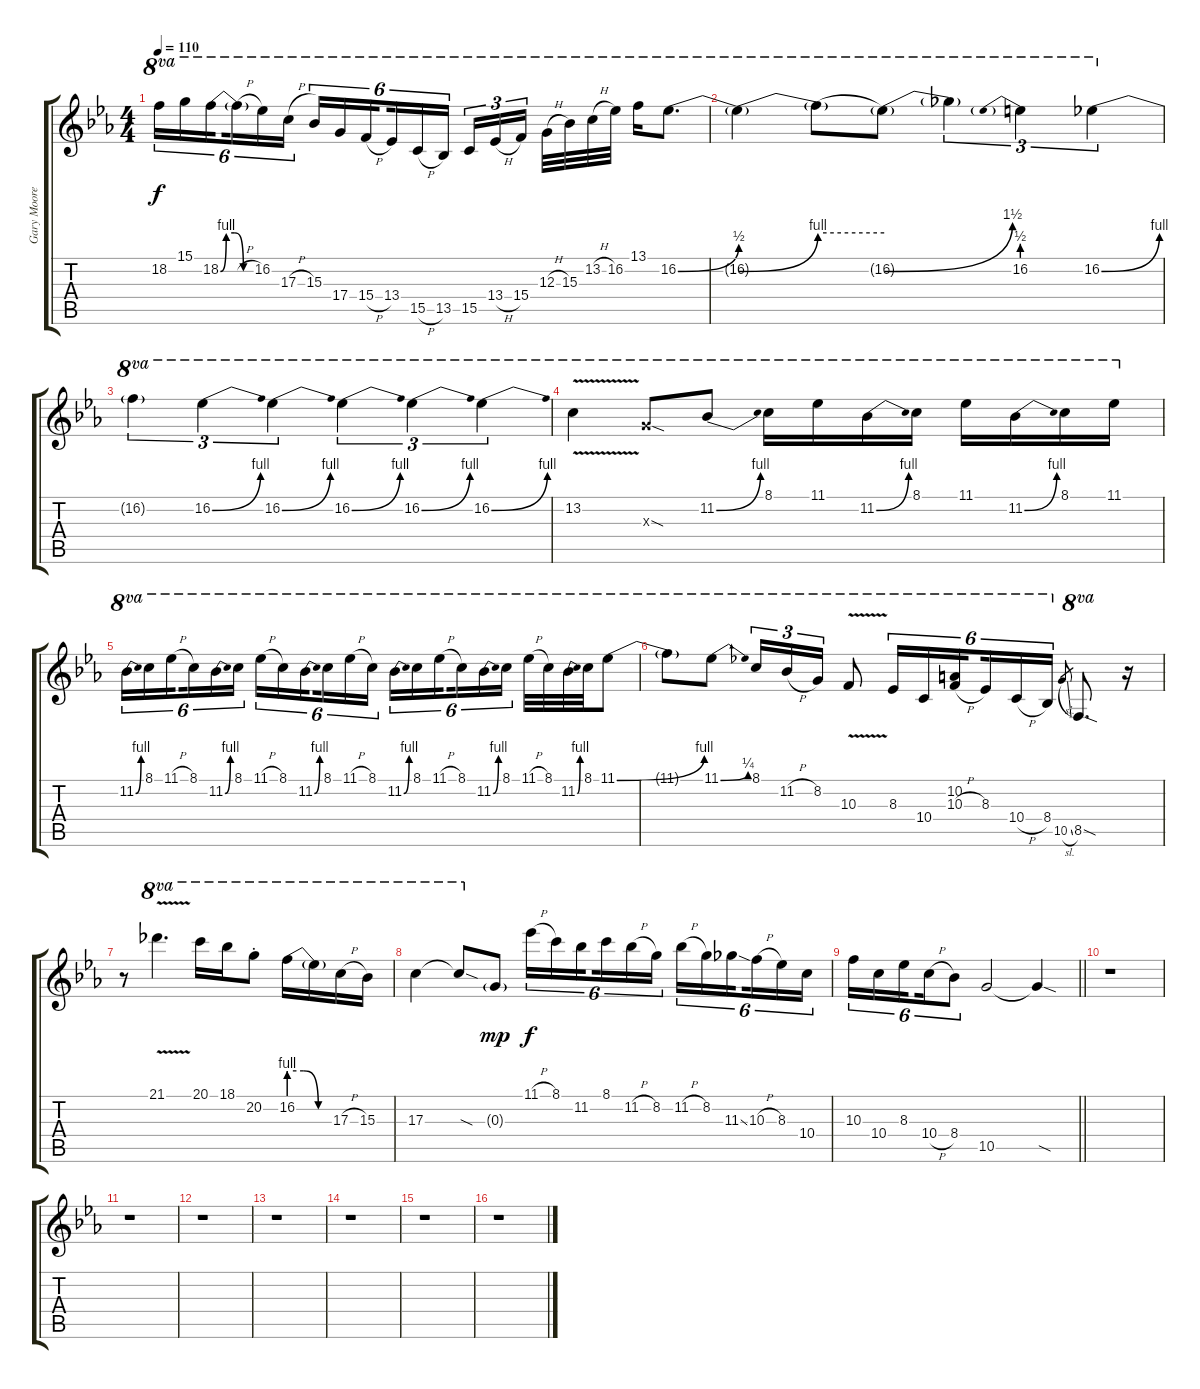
\track ("Gary Moore" "Gary Moore") {instrument distortionguitar}
\staff {score tabs}
\tuning (E4 B3 G3 D3 A2 E2) {hide}
\ts (4 4)
\tempo 110
\clef g2
\ks eb
18.2.16{tu (6 4) ot 8va dy f} 15.1.16{tu (6 4) ot 8va} 18.2{be (custom 0 0 10 4 25 4 40 0 60 0)}.16{tu (6 4) ot 8va beam splitsecondary} 18.2{h t}.16{tu (6 4) ot 8va} 16.2.16{tu (6 4) ot 8va} 17.3{h}.16{tu (6 4) ot 8va} 15.3.16{tu (6 4) ot 8va} 17.4.16{tu (6 4) ot 8va} 15.4{h}.16{tu (6 4) ot 8va beam splitsecondary} 13.4.16{tu (6 4) ot 8va} 15.5{h}.16{tu (6 4) ot 8va} 13.5.16{tu (6 4) ot 8va} 15.5.16{tu (3 2) ot 8va} 13.4{h}.16{tu (3 2) ot 8va} 15.4.16{tu (3 2) ot 8va beam splitsecondary} 12.3{h}.32{ot 8va} 15.3.32{ot 8va} 13.2{h}.32{ot 8va} 16.2.32{ot 8va} 13.1.16{ot 8va} 16.2{be (bend 0 0 60 2)}.8{d ot 8va} |
16.2{be (bend 0 0 60 4) t}.4{ot 8va} 16.2{be (hold 0 4 60 4) t}.8{ot 8va} 16.2{be (bend 0 0 60 6) t}.8{ot 8va} 16.2{t}.4{tu (3 2) ot 8va} 16.2{be (prebend 0 2 60 2)}.4{tu (3 2) ot 8va} 16.2{be (bend 0 0 60 4)}.4{tu (3 2) ot 8va} |
16.2{t}.4{tu (3 2) ot 8va} 16.2{be (bend 0 0 60 4)}.4{tu (3 2) ot 8va} 16.2{be (bend 0 0 60 4)}.4{tu (3 2) ot 8va} 16.2{be (bend 0 0 60 4)}.4{tu (3 2) ot 8va} 16.2{be (bend 0 0 60 4)}.4{tu (3 2) ot 8va} 16.2{be (bend 0 0 60 4)}.4{tu (3 2) ot 8va} |
13.2{v}.4{ot 8va} 12.3{sod x}.8{ot 8va} 11.2{be (bend 0 0 60 4)}.8{ot 8va} 8.1.16{ot 8va} 11.1.16{ot 8va} 11.2{be (bend 0 0 60 4)}.16{ot 8va} 8.1.16{ot 8va} 11.1.16{ot 8va} 11.2{be (bend 0 0 60 4)}.16{ot 8va} 8.1.16{ot 8va} 11.1.16{ot 8va} |
11.2{be (bend 0 0 60 4)}.16{tu (6 4) ot 8va} 8.1.16{tu (6 4) ot 8va} 11.1{h}.16{tu (6 4) ot 8va beam splitsecondary} 8.1.16{tu (6 4) ot 8va} 11.2{be (bend 0 0 60 4)}.16{tu (6 4) ot 8va} 8.1.16{tu (6 4) ot 8va} 11.1{h}.16{tu (6 4) ot 8va} 8.1.16{tu (6 4) ot 8va} 11.2{be (bend 0 0 60 4)}.16{tu (6 4) ot 8va beam splitsecondary} 8.1.16{tu (6 4) ot 8va} 11.1{h}.16{tu (6 4) ot 8va} 8.1.16{tu (6 4) ot 8va} 11.2{be (bend 0 0 60 4)}.16{tu (6 4) ot 8va} 8.1.16{tu (6 4) ot 8va} 11.1{h}.16{tu (6 4) ot 8va beam splitsecondary} 8.1.16{tu (6 4) ot 8va} 11.2{be (bend 0 0 60 4)}.16{tu (6 4) ot 8va} 8.1.16{tu (6 4) ot 8va} 11.1{h}.32{ot 8va} 8.1.32{ot 8va} 11.2{be (bend 0 0 60 4)}.32{ot 8va} 8.1.32{ot 8va} 11.1{be (bend 0 0 60 4)}.8{ot 8va} |
11.1{t}.8{ot 8va} 11.1{be (bend 0 0 60 1)}.8{ot 8va} 8.1.16{tu (3 2) ot 8va} 11.2{h}.16{tu (3 2) ot 8va} 8.2.16{tu (3 2) ot 8va} 10.3{v}.8{ot 8va} 8.3.16{tu (6 4) ot 8va} 10.4.16{tu (6 4) ot 8va} (10.2 10.3{h}).16{tu (6 4) ot 8va beam splitsecondary} 8.3.16{tu (6 4) ot 8va} 10.4{h}.16{tu (6 4) ot 8va} 8.4.16{tu (6 4) ot 8va} 10.5{sl}.8{gr} 8.5{sod}.8{d ot 8va} r.16 |
r.8 21.1{v}.4{d ot 8va} 20.1.16{ot 8va} 18.1.16{ot 8va} 20.2{st}.8{ot 8va} 16.2{be (custom 0 4 20 4 40 0 60 0)}.16{ot 8va} 16.2{t}.16{ot 8va} 17.3{h}.16{ot 8va} 15.3.16{ot 8va} |
17.3.4{ot 8va} 17.3{sod t}.8{ot 8va} 0.3{g}.8{dy mp} 11.1{h}.16{tu (6 4) dy f} 8.1.16{tu (6 4)} 11.2.16{tu (6 4) beam splitsecondary} 8.1.16{tu (6 4)} 11.2{h}.16{tu (6 4)} 8.2.16{tu (6 4)} 11.2{h}.16{tu (6 4)} 8.2.16{tu (6 4)} 11.3{ss}.16{tu (6 4) beam splitsecondary} 10.3{h}.16{tu (6 4)} 8.3.16{tu (6 4)} 10.4.16{tu (6 4)} |
\barLineRight lightlight
10.3.16{tu (6 4)} 10.4.16{tu (6 4)} 8.3.16{tu (6 4) beam splitsecondary} 10.4{h}.16{tu (6 4)} 8.4.8{tu (6 4)} 10.5.2 10.5{sod t}.4 |
r.1 |
r.1 |
r.1 |
r.1 |
r.1 |
r.1 |
r.1
